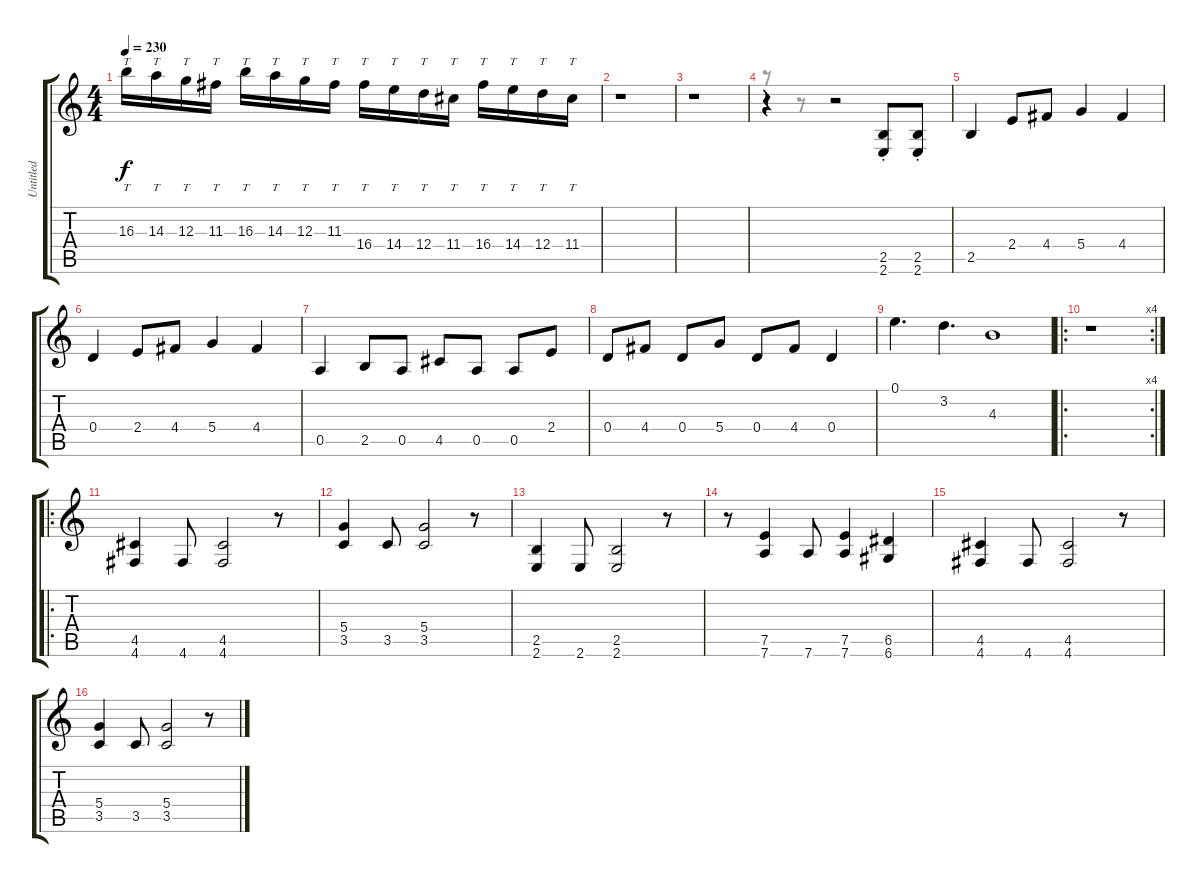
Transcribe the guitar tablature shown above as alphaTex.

\track ("Untitled" "Untitled") {instrument distortionguitar}
\staff {score tabs}
\tuning (E4 B3 G3 D3 A2 D2) {hide}
\voice
\ts (4 4)
\tempo 230
\clef g2
\ks c
16.3.16{tt dy f} 14.3.16{tt} 12.3.16{tt} 11.3.16{tt} 16.3.16{tt} 14.3.16{tt} 12.3.16{tt} 11.3.16{tt} 16.4.16{tt} 14.4.16{tt} 12.4.16{tt} 11.4.16{tt} 16.4.16{tt} 14.4.16{tt} 12.4.16{tt} 11.4.16{tt} |
r.1 |
r.1 |
r.4 r.2 (2.5{st} 2.6{st}).8 (2.5{st} 2.6{st}).8 |
2.5.4 2.4.8 4.4.8 5.4.4 4.4.4 |
0.4.4 2.4.8 4.4.8 5.4.4 4.4.4 |
0.5.4 2.5.8 0.5.8 4.5.8 0.5.8 0.5.8 2.4.8 |
0.4.8 4.4.8 0.4.8 5.4.8 0.4.8 4.4.8 0.4.4 |
0.1.4{d} 3.2.4{d} 4.3.1 |
\ro
\rc 4
r.1 |
\ro
(4.5 4.6).4 4.6.8 (4.5 4.6).2 r.8 |
(5.4 3.5).4 3.5.8 (5.4 3.5).2 r.8 |
(2.5 2.6).4 2.6.8 (2.5 2.6).2 r.8 |
r.8 (7.5 7.6).4 7.6.8 (7.5 7.6).4 (6.5 6.6).4 |
(4.5 4.6).4 4.6.8 (4.5 4.6).2 r.8 |
(5.4 3.5).4 3.5.8 (5.4 3.5).2 r.8
\voice
\clef g2
\ottava regular
\simile none
\ks c
|
|
|
r.8 r.8 |
|
|
|
|
|
|
|
|
|
|
|
